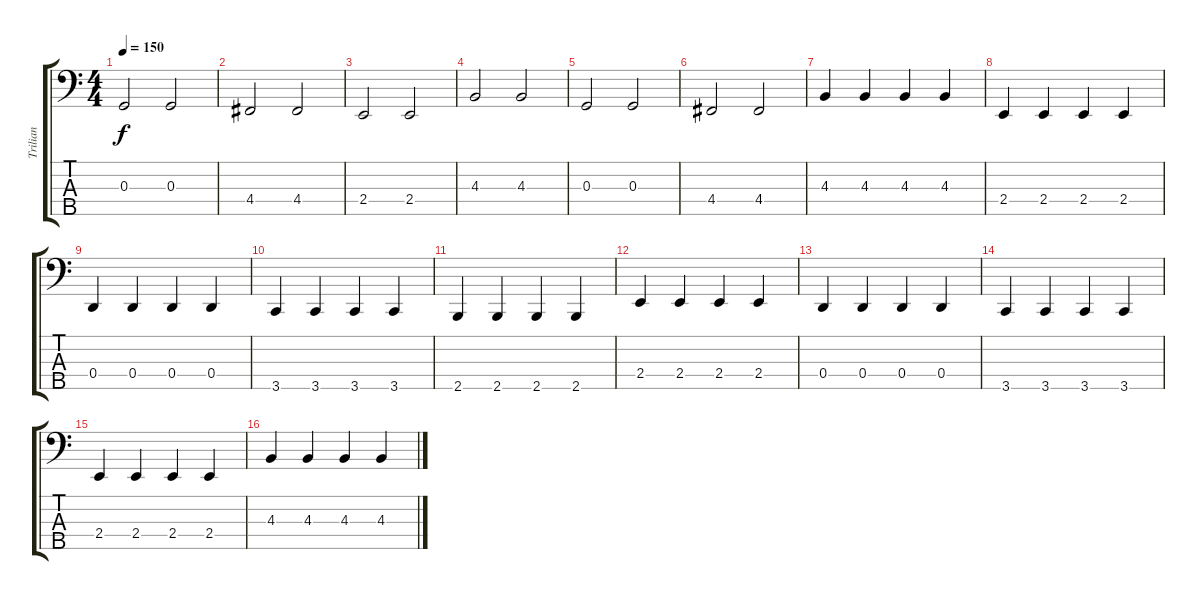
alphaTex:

\track ("Trilian" "Trilian") {instrument electricbassfinger}
\staff {score tabs}
\tuning (F2 C2 G1 D1 A0) {hide}
\ts (4 4)
\tempo 150
\clef f4
\ks c
0.3.2{dy f} 0.3.2 |
4.4.2 4.4.2 |
2.4.2 2.4.2 |
4.3.2 4.3.2 |
0.3.2 0.3.2 |
4.4.2 4.4.2 |
4.3.4 4.3.4 4.3.4 4.3.4 |
2.4.4 2.4.4 2.4.4 2.4.4 |
0.4.4 0.4.4 0.4.4 0.4.4 |
3.5.4 3.5.4 3.5.4 3.5.4 |
2.5.4 2.5.4 2.5.4 2.5.4 |
2.4.4 2.4.4 2.4.4 2.4.4 |
0.4.4 0.4.4 0.4.4 0.4.4 |
3.5.4 3.5.4 3.5.4 3.5.4 |
2.4.4 2.4.4 2.4.4 2.4.4 |
4.3.4 4.3.4 4.3.4 4.3.4
